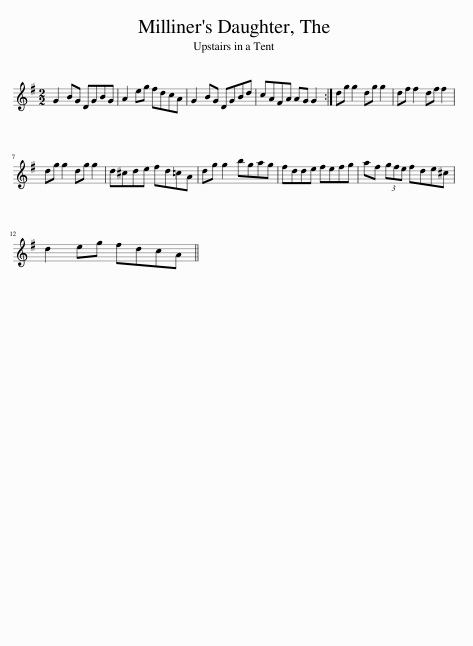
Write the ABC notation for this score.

X:1
L:1/8
M:2/2
I:linebreak $
K:G
V:1 treble
V:1
 G2 BG DGBG | A2 eg fdcA | G2 BG DGBd | cAFA AG G2 :| dg g2 dg g2 | %5
 df f2 df f2 |$ dg g2 dg g2 | d^cde fd=cA | dg g2 bgag | fdde fefg | %10
 af (3gfe fde^c |$ d2 eg fdcA || %12
